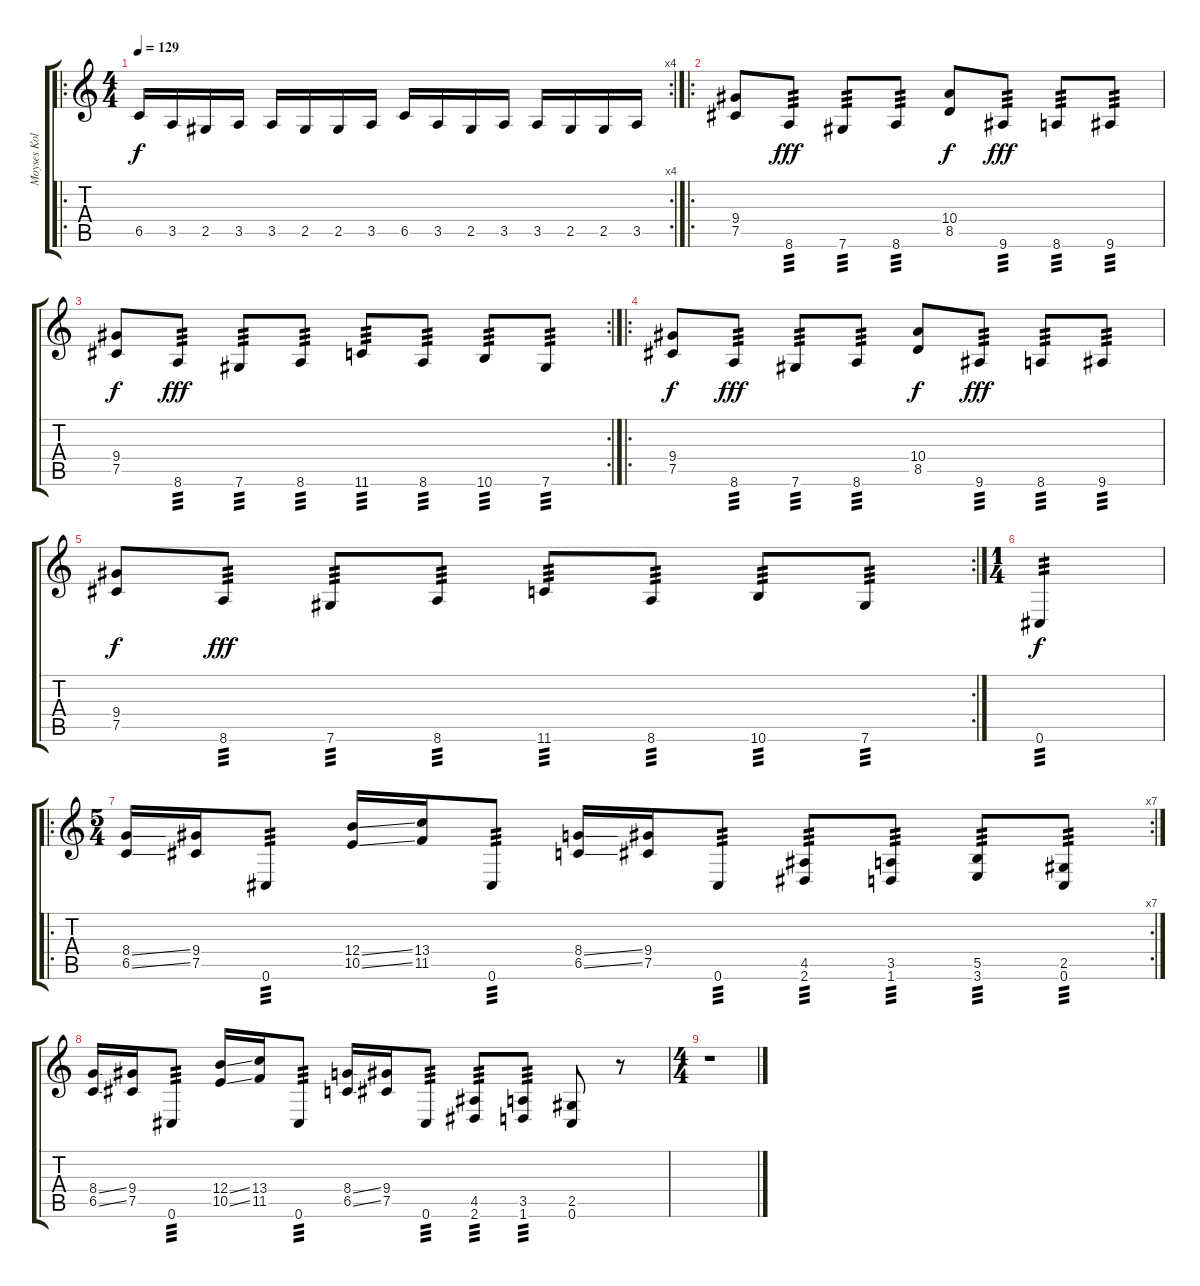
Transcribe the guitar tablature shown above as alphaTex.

\track ("Moyses Kolesne" "Moyses Kol") {instrument distortionguitar}
\staff {score tabs}
\tuning (Db4 Ab3 E3 B2 Gb2 Db2) {hide}
\ro
\rc 4
\ts (4 4)
\tempo 129
\clef g2
\ks c
6.5.16{dy f} 3.5.16 2.5.16 3.5.16 3.5.16 2.5.16 2.5.16 3.5.16 6.5.16 3.5.16 2.5.16 3.5.16 3.5.16 2.5.16 2.5.16 3.5.16 |
\ro
(9.4 7.5).8 8.6.8{tp 3 dy fff} 7.6.8{tp 3} 8.6.8{tp 3} (10.4 8.5).8{dy f} 9.6.8{tp 3 dy fff} 8.6.8{tp 3} 9.6.8{tp 3} |
\rc 2
(9.4 7.5).8{dy f} 8.6.8{tp 3 dy fff} 7.6.8{tp 3} 8.6.8{tp 3} 11.6.8{tp 3} 8.6.8{tp 3} 10.6.8{tp 3} 7.6.8{tp 3} |
\ro
(9.4 7.5).8{dy f} 8.6.8{tp 3 dy fff} 7.6.8{tp 3} 8.6.8{tp 3} (10.4 8.5).8{dy f} 9.6.8{tp 3 dy fff} 8.6.8{tp 3} 9.6.8{tp 3} |
\rc 2
(9.4 7.5).8{dy f} 8.6.8{tp 3 dy fff} 7.6.8{tp 3} 8.6.8{tp 3} 11.6.8{tp 3} 8.6.8{tp 3} 10.6.8{tp 3} 7.6.8{tp 3} |
\ts (1 4)
0.6.4{tp 3 dy f} |
\ro
\rc 7
\ts (5 4)
(8.4{ss} 6.5{ss}).16 (9.4 7.5).16 0.6.8{tp 3} (12.4{ss} 10.5{ss}).16 (13.4 11.5).16 0.6.8{tp 3} (8.4{ss} 6.5{ss}).16 (9.4 7.5).16 0.6.8{tp 3} (4.5 2.6).8{tp 3} (3.5 1.6).8{tp 3} (5.5 3.6).8{tp 3} (2.5 0.6).8{tp 3} |
(8.4{ss} 6.5{ss}).16 (9.4 7.5).16 0.6.8{tp 3} (12.4{ss} 10.5{ss}).16 (13.4 11.5).16 0.6.8{tp 3} (8.4{ss} 6.5{ss}).16 (9.4 7.5).16 0.6.8{tp 3} (4.5 2.6).8{tp 3} (3.5 1.6).8{tp 3} (2.5 0.6).8 r.8 |
\ts (4 4)
r.1
